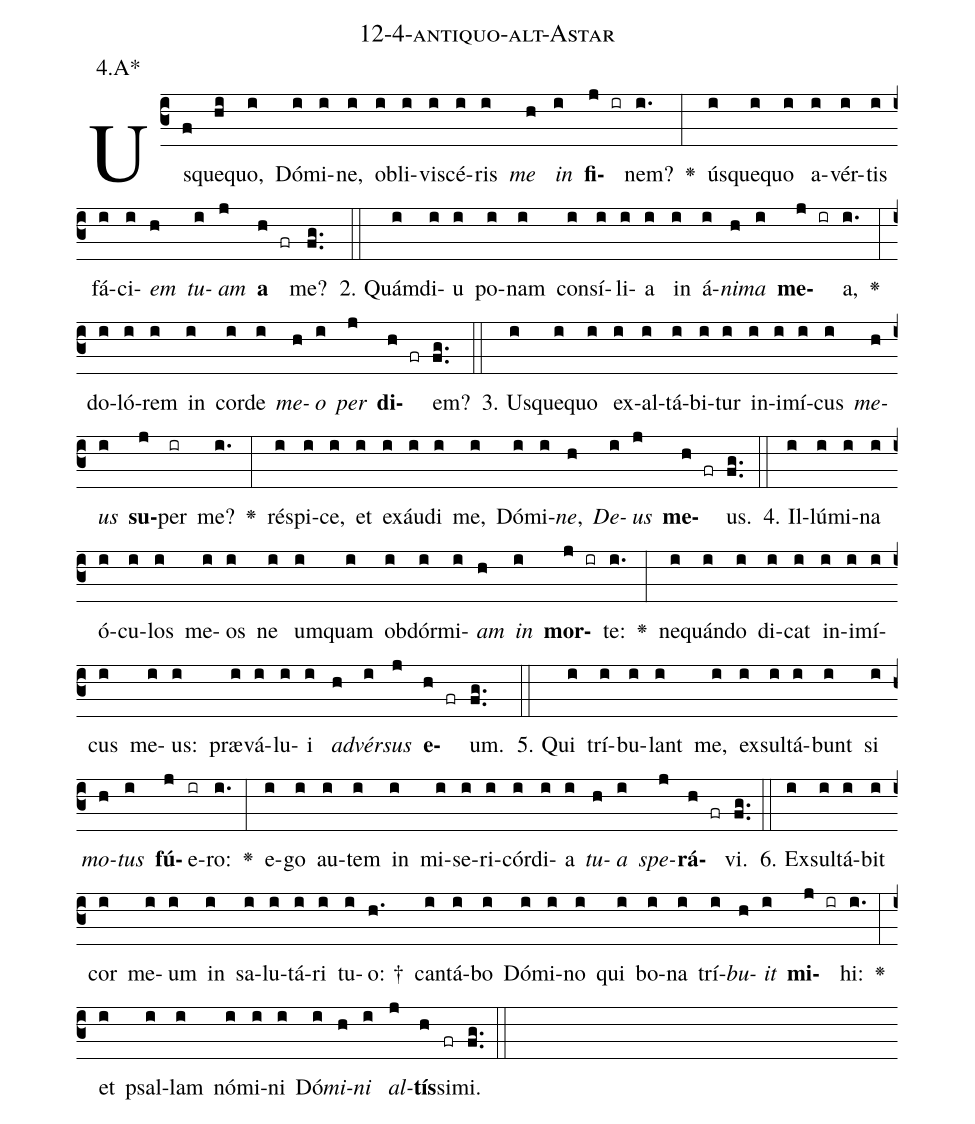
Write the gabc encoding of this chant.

name: 12-4-antiquo-alt-Astar;
annotation: 4.A*;
%%
(c3)Us(f)que(hi)quo,(i) Dó(i)mi(i)ne,(i) ob(i)li(i)vi(i)scé(i)ris(i) <i>me</i>(h) <i>in</i>(i) <b>fi</b>(j ir)nem?(i.) <v>\greheightstar</v>(:) ús(i)que(i)quo(i) a(i)vér(i)tis(i) fá(i)ci(i)<i>em</i>(h) <i>tu</i>(i)<i>am</i>(j) <b>a</b>(h fr) me?(fg..) (::)
2. Quám(i)di(i)u(i) po(i)nam(i) con(i)sí(i)li(i)a(i) in(i) á(i)<i>ni</i>(h)<i>ma</i>(i) <b>me</b>(j ir)a,(i.) <v>\greheightstar</v>(:) do(i)ló(i)rem(i) in(i) cor(i)de(i) <i>me</i>(h)<i>o</i>(i) <i>per</i>(j) <b>di</b>(h fr)em?(fg..) (::)
3. Us(i)que(i)quo(i) ex(i)al(i)tá(i)bi(i)tur(i) in(i)i(i)mí(i)cus(i) <i>me</i>(h)<i>us</i>(i) <b>su</b>(j)per(ir) me?(i.) <v>\greheightstar</v>(:) ré(i)spi(i)ce,(i) et(i) ex(i)áu(i)di(i) me,(i) Dó(i)mi(i)<i>ne</i>,(h) <i>De</i>(i)<i>us</i>(j) <b>me</b>(h fr)us.(fg..) (::)
4. Il(i)lú(i)mi(i)na(i) ó(i)cu(i)los(i) me(i)os(i) ne(i) um(i)quam(i) ob(i)dór(i)mi(i)<i>am</i>(h) <i>in</i>(i) <b>mor</b>(j ir)te:(i.) <v>\greheightstar</v>(:) ne(i)quán(i)do(i) di(i)cat(i) in(i)i(i)mí(i)cus(i) me(i)us:(i) præ(i)vá(i)lu(i)i(i) <i>ad</i>(h)<i>vér</i>(i)<i>sus</i>(j) <b>e</b>(h fr)um.(fg..) (::)
5. Qui(i) trí(i)bu(i)lant(i) me,(i) ex(i)sul(i)tá(i)bunt(i) si(i) <i>mo</i>(h)<i>tus</i>(i) <b>fú</b>(j)e(ir)ro:(i.) <v>\greheightstar</v>(:) e(i)go(i) au(i)tem(i) in(i) mi(i)se(i)ri(i)cór(i)di(i)a(i) <i>tu</i>(h)<i>a</i>(i) <i>spe</i>(j)<b>rá</b>(h fr)vi.(fg..) (::)
6. Ex(i)sul(i)tá(i)bit(i) cor(i) me(i)um(i) in(i) sa(i)lu(i)tá(i)ri(i) tu(i)o: †(h.) can(i)tá(i)bo(i) Dó(i)mi(i)no(i) qui(i) bo(i)na(i) trí(i)<i>bu</i>(h)<i>it</i>(i) <b>mi</b>(j ir)hi:(i.) <v>\greheightstar</v>(:) et(i) psal(i)lam(i) nó(i)mi(i)ni(i) Dó(i)<i>mi</i>(h)<i>ni</i>(i) <i>al</i>(j)<b>tís</b>(h)si(fr)mi.(fg..) (::)
